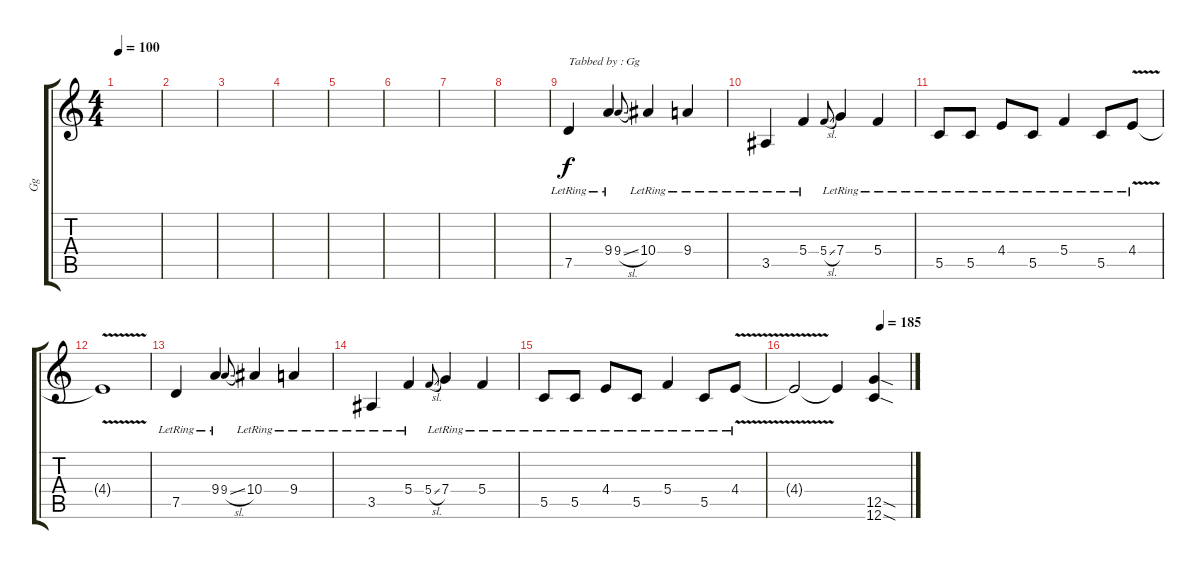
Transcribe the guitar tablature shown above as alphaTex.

\track ("Gg" "Gg") {instrument distortionguitar}
\staff {score tabs}
\tuning (D4 A3 F3 C3 G2 C2) {hide}
\ts (4 4)
\tempo 100
\clef g2
\ks c
|
|
|
|
|
|
|
|
7.5{lr}.4{txt "Tabbed by : Gg"} 9.4{lr}.4 9.4{sl}.8{gr onbeat} 10.4{lr}.4 9.4{lr}.4 |
3.5{lr}.4 5.4{lr}.4 5.4{sl}.8{gr onbeat} 7.4{lr}.4 5.4{lr}.4 |
5.5{lr}.8 5.5{lr}.8 4.4{lr}.8 5.5{lr}.8 5.4{lr}.4 5.5{lr}.8 4.4{v lr}.8 |
4.4{t}.1 |
7.5{lr}.4 9.4{lr}.4 9.4{sl}.8{gr onbeat} 10.4{lr}.4 9.4{lr}.4 |
3.5{lr}.4 5.4{lr}.4 5.4{sl}.8{gr onbeat} 7.4{lr}.4 5.4{lr}.4 |
5.5{lr}.8 5.5{lr}.8 4.4{lr}.8 5.5{lr}.8 5.4{lr}.4 5.5{lr}.8 4.4{v lr}.8 |
\tempo (185 0.75)
4.4{t}.2 4.4{t}.4 (12.5{sod} 12.6{sod}).4{instrument distortionguitar}
